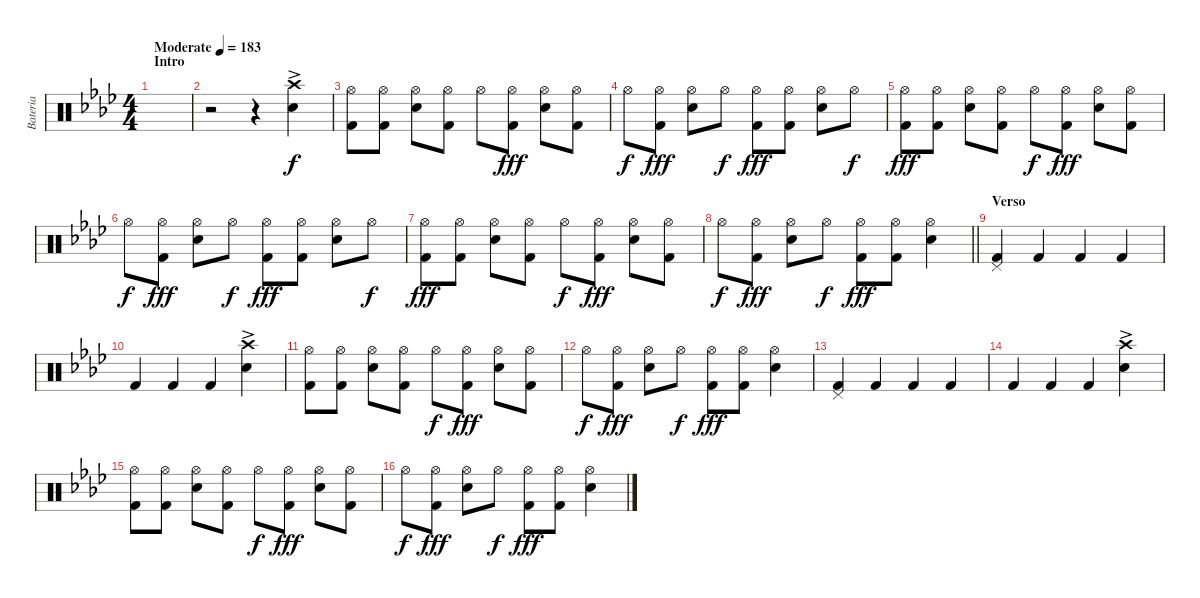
\track ("Bateria" "Bateria") {instrument percussion}
\staff {score}
\articulation defaults
\ts (4 4)
\section ("" "Intro")
\tempo (183 "Moderate")
\clef neutral
\ks ab
|
r.2 r.4 ("Electric Snare (hit)"{ac} "Crash high (hit)"{ac}).4 |
("Kick (hit) 2" "Hi-Hat (open)").8 ("Kick (hit) 2" "Hi-Hat (open)").8 ("Electric Snare (hit)" "Hi-Hat (open)").8 ("Kick (hit) 2" "Hi-Hat (open)").8 "Hi-Hat (open)".8{dy f} ("Kick (hit) 2" "Hi-Hat (open)").8{dy fff} ("Electric Snare (hit)" "Hi-Hat (open)").8 ("Kick (hit) 2" "Hi-Hat (open)").8 |
"Hi-Hat (open)".8{dy f} ("Kick (hit) 2" "Hi-Hat (open)").8{dy fff} ("Electric Snare (hit)" "Hi-Hat (open)").8 "Hi-Hat (open)".8{dy f} ("Kick (hit) 2" "Hi-Hat (open)").8{dy fff} ("Kick (hit) 2" "Hi-Hat (open)").8 ("Electric Snare (hit)" "Hi-Hat (open)").8 "Hi-Hat (open)".8{dy f} |
("Kick (hit) 2" "Hi-Hat (open)").8{dy fff} ("Kick (hit) 2" "Hi-Hat (open)").8 ("Electric Snare (hit)" "Hi-Hat (open)").8 ("Kick (hit) 2" "Hi-Hat (open)").8 "Hi-Hat (open)".8{dy f} ("Kick (hit) 2" "Hi-Hat (open)").8{dy fff} ("Electric Snare (hit)" "Hi-Hat (open)").8 ("Kick (hit) 2" "Hi-Hat (open)").8 |
"Hi-Hat (open)".8{dy f} ("Kick (hit) 2" "Hi-Hat (open)").8{dy fff} ("Electric Snare (hit)" "Hi-Hat (open)").8 "Hi-Hat (open)".8{dy f} ("Kick (hit) 2" "Hi-Hat (open)").8{dy fff} ("Kick (hit) 2" "Hi-Hat (open)").8 ("Electric Snare (hit)" "Hi-Hat (open)").8 "Hi-Hat (open)".8{dy f} |
("Kick (hit) 2" "Hi-Hat (open)").8{dy fff} ("Kick (hit) 2" "Hi-Hat (open)").8 ("Electric Snare (hit)" "Hi-Hat (open)").8 ("Kick (hit) 2" "Hi-Hat (open)").8 "Hi-Hat (open)".8{dy f} ("Kick (hit) 2" "Hi-Hat (open)").8{dy fff} ("Electric Snare (hit)" "Hi-Hat (open)").8 ("Kick (hit) 2" "Hi-Hat (open)").8 |
\barLineRight lightlight "Hi-Hat (open)".8{dy f}
("Kick (hit) 2" "Hi-Hat (open)").8{dy fff} ("Electric Snare (hit)" "Hi-Hat (open)").8 "Hi-Hat (open)".8{dy f} ("Kick (hit) 2" "Hi-Hat (open)").8{dy fff} ("Kick (hit) 2" "Hi-Hat (open)").8 ("Electric Snare (hit)" "Hi-Hat (open)").4 |
\section ("" "Verso")
("Kick (hit) 2" "Pedal Hi-Hat (hit)").4 "Kick (hit) 2".4 "Kick (hit) 2".4 "Kick (hit) 2".4 |
"Kick (hit) 2".4 "Kick (hit) 2".4 "Kick (hit) 2".4 ("Electric Snare (hit)" "Crash high (hit)"{ac}).4 |
("Kick (hit) 2" "Hi-Hat (open)").8 ("Kick (hit) 2" "Hi-Hat (open)").8 ("Electric Snare (hit)" "Hi-Hat (open)").8 ("Kick (hit) 2" "Hi-Hat (open)").8 "Hi-Hat (open)".8{dy f} ("Kick (hit) 2" "Hi-Hat (open)").8{dy fff} ("Electric Snare (hit)" "Hi-Hat (open)").8 ("Kick (hit) 2" "Hi-Hat (open)").8 |
"Hi-Hat (open)".8{dy f} ("Kick (hit) 2" "Hi-Hat (open)").8{dy fff} ("Electric Snare (hit)" "Hi-Hat (open)").8 "Hi-Hat (open)".8{dy f} ("Kick (hit) 2" "Hi-Hat (open)").8{dy fff} ("Kick (hit) 2" "Hi-Hat (open)").8 ("Electric Snare (hit)" "Hi-Hat (open)").4 |
("Kick (hit) 2" "Pedal Hi-Hat (hit)").4 "Kick (hit) 2".4 "Kick (hit) 2".4 "Kick (hit) 2".4 |
"Kick (hit) 2".4 "Kick (hit) 2".4 "Kick (hit) 2".4 ("Electric Snare (hit)" "Crash high (hit)"{ac}).4 |
("Kick (hit) 2" "Hi-Hat (open)").8 ("Kick (hit) 2" "Hi-Hat (open)").8 ("Electric Snare (hit)" "Hi-Hat (open)").8 ("Kick (hit) 2" "Hi-Hat (open)").8 "Hi-Hat (open)".8{dy f} ("Kick (hit) 2" "Hi-Hat (open)").8{dy fff} ("Electric Snare (hit)" "Hi-Hat (open)").8 ("Kick (hit) 2" "Hi-Hat (open)").8 |
"Hi-Hat (open)".8{dy f} ("Kick (hit) 2" "Hi-Hat (open)").8{dy fff} ("Electric Snare (hit)" "Hi-Hat (open)").8 "Hi-Hat (open)".8{dy f} ("Kick (hit) 2" "Hi-Hat (open)").8{dy fff} ("Kick (hit) 2" "Hi-Hat (open)").8 ("Electric Snare (hit)" "Hi-Hat (open)").4
